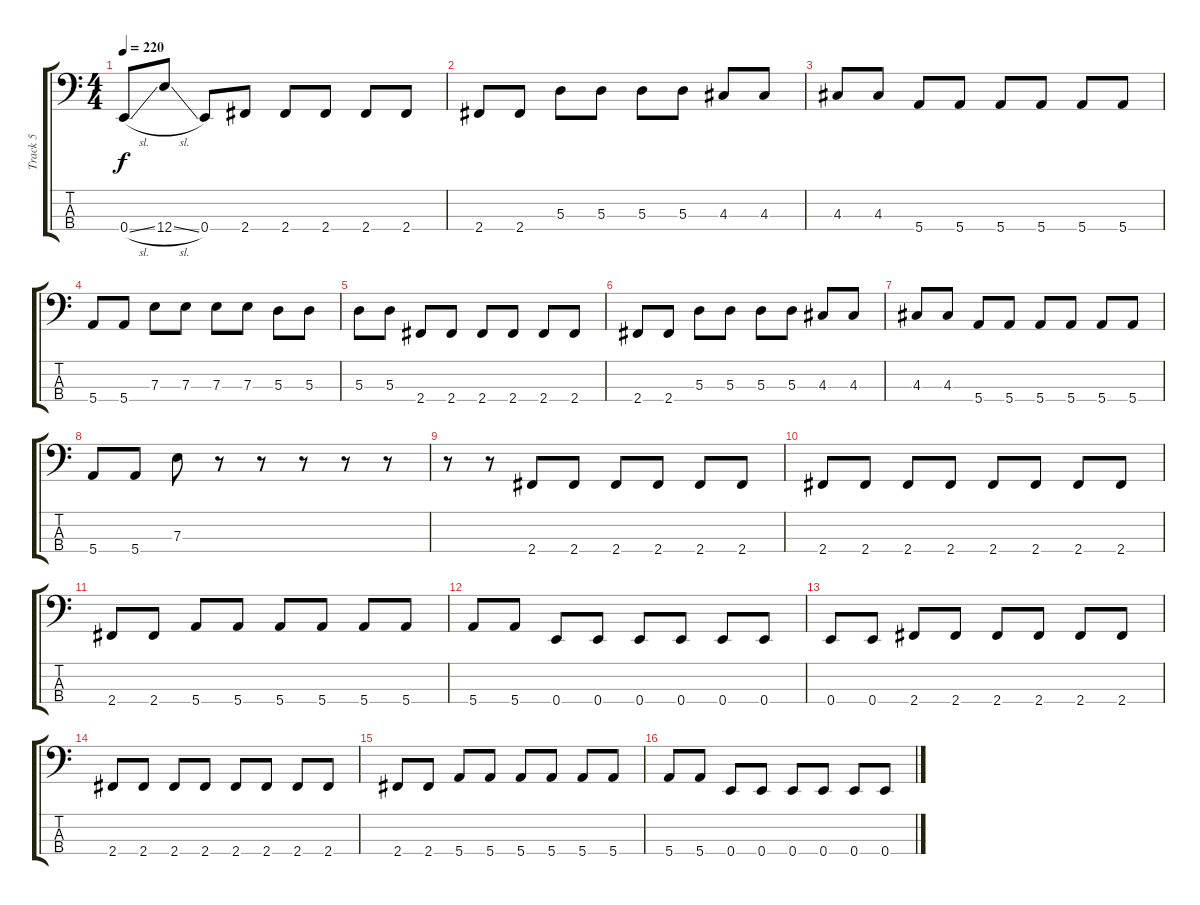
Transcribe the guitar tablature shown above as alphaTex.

\track ("Track 5" "Track 5") {instrument electricbasspick}
\staff {score tabs}
\tuning (G2 D2 A1 E1) {hide}
\ts (4 4)
\tempo 220
\clef f4
\ks c
0.4{sl}.8{dy f} 12.4{sl}.8 0.4.8 2.4.8 2.4.8 2.4.8 2.4.8 2.4.8 |
2.4.8 2.4.8 5.3.8 5.3.8 5.3.8 5.3.8 4.3.8 4.3.8 |
4.3.8 4.3.8 5.4.8 5.4.8 5.4.8 5.4.8 5.4.8 5.4.8 |
5.4.8 5.4.8 7.3.8 7.3.8 7.3.8 7.3.8 5.3.8 5.3.8 |
5.3.8 5.3.8 2.4.8 2.4.8 2.4.8 2.4.8 2.4.8 2.4.8 |
2.4.8 2.4.8 5.3.8 5.3.8 5.3.8 5.3.8 4.3.8 4.3.8 |
4.3.8 4.3.8 5.4.8 5.4.8 5.4.8 5.4.8 5.4.8 5.4.8 |
5.4.8 5.4.8 7.3.8 r.8 r.8 r.8 r.8 r.8 |
r.8 r.8 2.4.8 2.4.8 2.4.8 2.4.8 2.4.8 2.4.8 |
2.4.8 2.4.8 2.4.8 2.4.8 2.4.8 2.4.8 2.4.8 2.4.8 |
2.4.8 2.4.8 5.4.8 5.4.8 5.4.8 5.4.8 5.4.8 5.4.8 |
5.4.8 5.4.8 0.4.8 0.4.8 0.4.8 0.4.8 0.4.8 0.4.8 |
0.4.8 0.4.8 2.4.8 2.4.8 2.4.8 2.4.8 2.4.8 2.4.8 |
2.4.8 2.4.8 2.4.8 2.4.8 2.4.8 2.4.8 2.4.8 2.4.8 |
2.4.8 2.4.8 5.4.8 5.4.8 5.4.8 5.4.8 5.4.8 5.4.8 |
5.4.8 5.4.8 0.4.8 0.4.8 0.4.8 0.4.8 0.4.8 0.4.8
